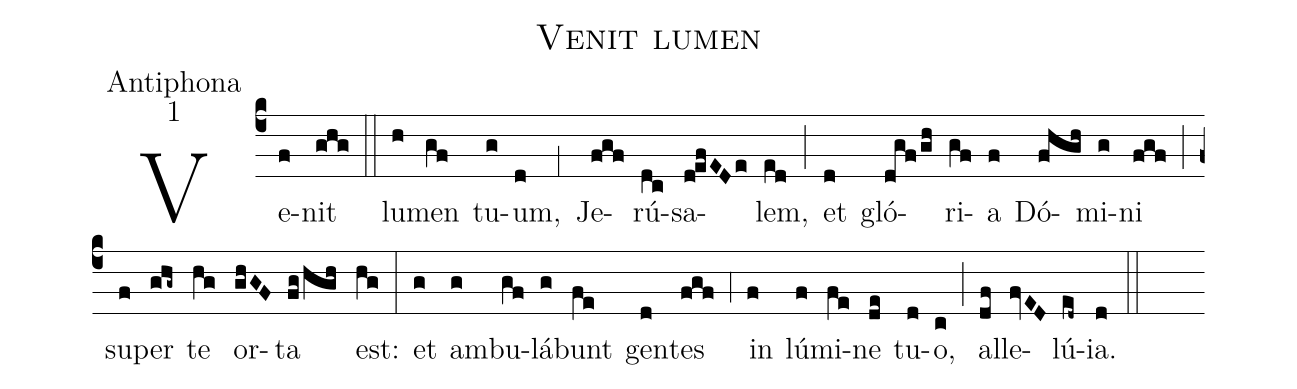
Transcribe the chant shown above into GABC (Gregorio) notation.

name:Venit lumen;
office-part:Antiphona;
mode:1;
%%
(c4) Ve(f)nit(ghg) (::) lu(h)men(gf) tu(g)um,(d) (;1) Je(fgf)rú(dc)sa(d!efEDe)lem,(ed) (;) et(d) gló(dgf/gh)ri(gf)a(f) Dó(fhgh)mi(g)ni(fgf) (;) su(f)per(ghg~) te(hg) or(ghGF)ta(fg/hgh) est:(hg) (:) et(g) am(g)bu(gf)lá(g)bunt(fe) gen(d)tes(fgf) (;4) in(f) lú(f)mi(fe)ne(de) tu(d)o,(c) (;) al(df)le(fvED)lú(ed~)ia.(d) (::)
